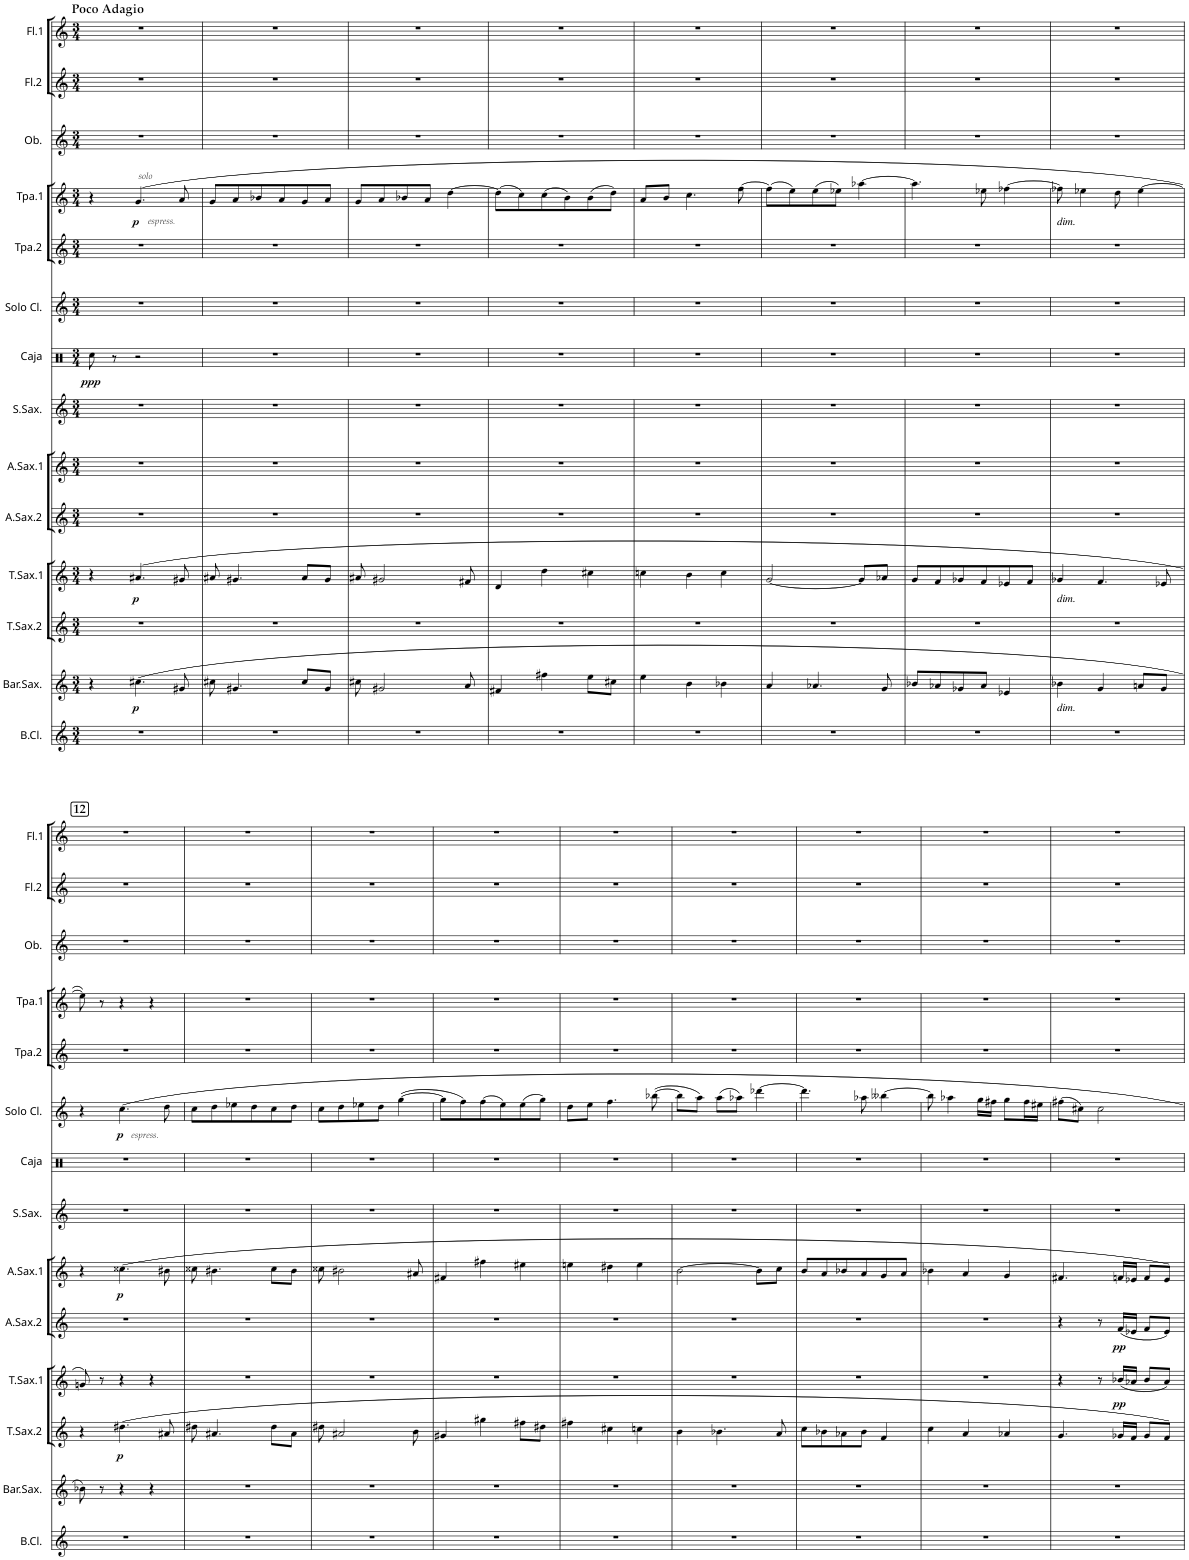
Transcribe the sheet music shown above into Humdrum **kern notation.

**kern	**kern	**dynam	**kern	**dynam	**kern	**dynam	**kern	**dynam	**kern	**dynam	**kern	**kern	**dynam	**kern	**dynam	**kern	**kern	**dynam	**kern	**kern	**kern
*part14	*part13	*part13	*part12	*part12	*part11	*part11	*part10	*part10	*part9	*part9	*part8	*part7	*part7	*part6	*part6	*part5	*part4	*part4	*part3	*part2	*part1
*staff14	*staff13	*staff13	*staff12	*staff12	*staff11	*staff11	*staff10	*staff10	*staff9	*staff9	*staff8	*staff7	*staff7	*staff6	*staff6	*staff5	*staff4	*staff4	*staff3	*staff2	*staff1
*I"B.Cl.	*I"Bar.Sax.	*	*I"T.Sax.2	*	*I"T.Sax.1	*	*I"A.Sax.2	*	*I"A.Sax.1	*	*I"S.Sax.	*I"Caja	*	*I"Solo Cl.	*	*I"Tpa.2	*I"Tpa.1	*	*I"Ob.	*I"Fl.2	*I"Fl.1
*I'B.Cl.	*I'Bar.Sax.	*	*I'T.Sax.2	*	*I'T.Sax.1	*	*I'A.Sax.2	*	*I'A.Sax.1	*	*I'S.Sax.	*I'Caja	*	*I'Solo Cl.	*	*I'Tpa.2	*I'Tpa.1	*	*I'Ob.	*I'Fl.2	*I'Fl.1
*clefG2	*clefG2	*	*clefG2	*	*clefG2	*	*clefG2	*	*clefG2	*	*clefG2	*clefX	*	*clefG2	*	*clefG2	*clefG2	*	*clefG2	*clefG2	*clefG2
*Trd8c14	*Trd12c21	*	*Trd8c14	*	*Trd8c14	*	*Trd5c9	*	*Trd5c9	*	*Trd1c2	*	*	*Trd2c3	*	*Trd4c7	*Trd4c7	*	*	*	*
*k[]	*k[]	*	*k[]	*	*k[]	*	*k[]	*	*k[]	*	*k[]	*k[]	*	*k[]	*	*k[]	*k[]	*	*k[]	*k[]	*k[]
*M3/4	*M3/4	*	*M3/4	*	*M3/4	*	*M3/4	*	*M3/4	*	*M3/4	*M3/4	*	*M3/4	*	*M3/4	*M3/4	*	*M3/4	*M3/4	*M3/4
=1	=1	=1	=1	=1	=1	=1	=1	=1	=1	=1	=1	=1	=1	=1	=1	=1	=1	=1	=1	=1	=1
!	!	!	!	!	!	!	!	!	!	!	!	!	!	!	!	!	!	!	!	!	!LO:TX:a:B:t=Poco Adagio
!	!	!	!	!	!	!	!	!	!	!	!	!	!LO:DY:b	!	!	!	!	!	!	!	!
2.r	4r	.	2.r	.	4r	.	2.r	.	2.r	.	2.r	8Rcc\	ppp	2.r	.	2.r	4r	.	2.r	2.r	2.r
.	.	.	.	.	.	.	.	.	.	.	.	8r	.	.	.	.	.	.	.	.	.
!	!	!	!	!	!	!	!	!	!	!	!	!	!	!	!	!	!LO:TX:b:i:t=espress.	!	!	!	!
!	!	!	!	!	!	!	!	!	!	!	!	!	!	!	!	!	!LO:TX:a:i:t=solo	!	!	!	!
!	!	!LO:DY:b	!	!	!	!LO:DY:b	!	!	!	!	!	!	!	!	!	!	!	!LO:DY:b	!	!	!
.	(4.cc#X\	p	.	.	(4.a#X/	p	.	.	.	.	.	2r	.	.	.	.	(4.g/	p	.	.	.
.	8g#X/	.	.	.	8g#X/	.	.	.	.	.	.	.	.	.	.	.	8a/	.	.	.	.
=2	=2	=2	=2	=2	=2	=2	=2	=2	=2	=2	=2	=2	=2	=2	=2	=2	=2	=2	=2	=2	=2
2.r	8cc#X\	.	2.r	.	8a#X/	.	2.r	.	2.r	.	2.r	2.r	.	2.r	.	2.r	8g/L	.	2.r	2.r	2.r
.	4.g#X/	.	.	.	4.g#X/	.	.	.	.	.	.	.	.	.	.	.	8a/	.	.	.	.
.	.	.	.	.	.	.	.	.	.	.	.	.	.	.	.	.	8b-X/	.	.	.	.
.	.	.	.	.	.	.	.	.	.	.	.	.	.	.	.	.	8a/	.	.	.	.
.	8cc#/L	.	.	.	8a#/L	.	.	.	.	.	.	.	.	.	.	.	8g/	.	.	.	.
.	8g#/J	.	.	.	8g#/J	.	.	.	.	.	.	.	.	.	.	.	8a/J	.	.	.	.
=3	=3	=3	=3	=3	=3	=3	=3	=3	=3	=3	=3	=3	=3	=3	=3	=3	=3	=3	=3	=3	=3
2.r	8cc#X\	.	2.r	.	8a#X/	.	2.r	.	2.r	.	2.r	2.r	.	2.r	.	2.r	8g/L	.	2.r	2.r	2.r
.	2g#X/	.	.	.	2g#X/	.	.	.	.	.	.	.	.	.	.	.	8a/	.	.	.	.
.	.	.	.	.	.	.	.	.	.	.	.	.	.	.	.	.	8b-X/	.	.	.	.
.	.	.	.	.	.	.	.	.	.	.	.	.	.	.	.	.	8a/J	.	.	.	.
.	.	.	.	.	.	.	.	.	.	.	.	.	.	.	.	.	[4dd\	.	.	.	.
.	8a/	.	.	.	8f#X/	.	.	.	.	.	.	.	.	.	.	.	.	.	.	.	.
=4	=4	=4	=4	=4	=4	=4	=4	=4	=4	=4	=4	=4	=4	=4	=4	=4	=4	=4	=4	=4	=4
2.r	4f#X/	.	2.r	.	4d/	.	2.r	.	2.r	.	2.r	2.r	.	2.r	.	2.r	(8dd\L]	.	2.r	2.r	2.r
.	.	.	.	.	.	.	.	.	.	.	.	.	.	.	.	.	8cc\)	.	.	.	.
.	4ff#X\	.	.	.	4dd\	.	.	.	.	.	.	.	.	.	.	.	(8cc\	.	.	.	.
.	.	.	.	.	.	.	.	.	.	.	.	.	.	.	.	.	8b\)	.	.	.	.
.	8ee\L	.	.	.	4cc#X\	.	.	.	.	.	.	.	.	.	.	.	(8b\	.	.	.	.
.	8cc#X\J	.	.	.	.	.	.	.	.	.	.	.	.	.	.	.	8dd\J)	.	.	.	.
=5	=5	=5	=5	=5	=5	=5	=5	=5	=5	=5	=5	=5	=5	=5	=5	=5	=5	=5	=5	=5	=5
2.r	4ee\	.	2.r	.	4ccn\	.	2.r	.	2.r	.	2.r	2.r	.	2.r	.	2.r	8a/L	.	2.r	2.r	2.r
.	.	.	.	.	.	.	.	.	.	.	.	.	.	.	.	.	8b/J	.	.	.	.
.	4b\	.	.	.	4b\	.	.	.	.	.	.	.	.	.	.	.	4.cc\	.	.	.	.
.	4b-X\	.	.	.	4cc\	.	.	.	.	.	.	.	.	.	.	.	.	.	.	.	.
.	.	.	.	.	.	.	.	.	.	.	.	.	.	.	.	.	[8ff\	.	.	.	.
=6	=6	=6	=6	=6	=6	=6	=6	=6	=6	=6	=6	=6	=6	=6	=6	=6	=6	=6	=6	=6	=6
2.r	4a/	.	2.r	.	[2g/	.	2.r	.	2.r	.	2.r	2.r	.	2.r	.	2.r	(8ff\L]	.	2.r	2.r	2.r
.	.	.	.	.	.	.	.	.	.	.	.	.	.	.	.	.	8ee\)	.	.	.	.
.	4.a-X/	.	.	.	.	.	.	.	.	.	.	.	.	.	.	.	(8ee\	.	.	.	.
.	.	.	.	.	.	.	.	.	.	.	.	.	.	.	.	.	8ee-X\J)	.	.	.	.
.	.	.	.	.	8g/L]	.	.	.	.	.	.	.	.	.	.	.	[4aa-X\	.	.	.	.
.	8g/	.	.	.	8a-X/J	.	.	.	.	.	.	.	.	.	.	.	.	.	.	.	.
=7	=7	=7	=7	=7	=7	=7	=7	=7	=7	=7	=7	=7	=7	=7	=7	=7	=7	=7	=7	=7	=7
2.r	8b-X/L	.	2.r	.	8g/L	.	2.r	.	2.r	.	2.r	2.r	.	2.r	.	2.r	4.aa-\]	.	2.r	2.r	2.r
.	8a-X/	.	.	.	8f/	.	.	.	.	.	.	.	.	.	.	.	.	.	.	.	.
.	8g-X/	.	.	.	8g-X/	.	.	.	.	.	.	.	.	.	.	.	.	.	.	.	.
.	8a-/J	.	.	.	8f/	.	.	.	.	.	.	.	.	.	.	.	8ee-X\	.	.	.	.
.	4e-X/	.	.	.	8e-X/	.	.	.	.	.	.	.	.	.	.	.	[4ff-X\	.	.	.	.
.	.	.	.	.	8f/J	.	.	.	.	.	.	.	.	.	.	.	.	.	.	.	.
=8	=8	=8	=8	=8	=8	=8	=8	=8	=8	=8	=8	=8	=8	=8	=8	=8	=8	=8	=8	=8	=8
!	!	!	!	!	!	!	!	!	!	!	!	!	!	!	!	!	!LO:TX:b:i:t=dim.	!	!	!	!
!	!	!	!	!	!LO:TX:b:i:t=dim.	!	!	!	!	!	!	!	!	!	!	!	!	!	!	!	!
!	!LO:TX:b:i:t=dim.	!	!	!	!	!	!	!	!	!	!	!	!	!	!	!	!	!	!	!	!
2.r	4b-X\	.	2.r	.	4g-X/	.	2.r	.	2.r	.	2.r	2.r	.	2.r	.	2.r	8ff-X\]	.	2.r	2.r	2.r
.	.	.	.	.	.	.	.	.	.	.	.	.	.	.	.	.	4ee-X\	.	.	.	.
.	4g/	.	.	.	4.f/	.	.	.	.	.	.	.	.	.	.	.	.	.	.	.	.
.	.	.	.	.	.	.	.	.	.	.	.	.	.	.	.	.	8dd\	.	.	.	.
.	8an/L	.	.	.	.	.	.	.	.	.	.	.	.	.	.	.	[4ee-\	.	.	.	.
.	8g/J	.	.	.	8e-X/	.	.	.	.	.	.	.	.	.	.	.	.	.	.	.	.
!!LO:LB:g=z
!!LO:REH:place=s1:a:B:cj:fs=14:t=12
=9	=9	=9	=9	=9	=9	=9	=9	=9	=9	=9	=9	=9	=9	=9	=9	=9	=9	=9	=9	=9	=9
2.r	8b-X\)	.	4r	.	8gn/)	.	2.r	.	4r	.	2.r	2.r	.	4r	.	2.r	8ee-\])	.	2.r	2.r	2.r
.	8r	.	.	.	8r	.	.	.	.	.	.	.	.	.	.	.	8r	.	.	.	.
!	!	!	!	!	!	!	!	!	!	!	!	!	!	!LO:TX:b:i:t=espress.	!	!	!	!	!	!	!
!	!	!	!	!LO:DY:b	!	!	!	!	!	!LO:DY:b	!	!	!	!	!LO:DY:b	!	!	!	!	!	!
.	4r	.	(4.dd#X\	p	4r	.	.	.	(4.cc##X\	p	.	.	.	4.cc\	p	.	4r	.	.	.	.
.	4r	.	.	.	4r	.	.	.	.	.	.	.	.	.	.	.	4r	.	.	.	.
.	.	.	8a#X/	.	.	.	.	.	8b#X\	.	.	.	.	8dd\	.	.	.	.	.	.	.
=10	=10	=10	=10	=10	=10	=10	=10	=10	=10	=10	=10	=10	=10	=10	=10	=10	=10	=10	=10	=10	=10
2.r	2.r	.	8dd#X\	.	2.r	.	2.r	.	8cc##X\	.	2.r	2.r	.	8cc\L	.	2.r	2.r	.	2.r	2.r	2.r
.	.	.	4.a#X/	.	.	.	.	.	4.b#X\	.	.	.	.	8dd\	.	.	.	.	.	.	.
.	.	.	.	.	.	.	.	.	.	.	.	.	.	8ee-X\	.	.	.	.	.	.	.
.	.	.	.	.	.	.	.	.	.	.	.	.	.	8dd\	.	.	.	.	.	.	.
.	.	.	8dd#\L	.	.	.	.	.	8cc##\L	.	.	.	.	8cc\	.	.	.	.	.	.	.
.	.	.	8a#\J	.	.	.	.	.	8b#\J	.	.	.	.	8dd\J	.	.	.	.	.	.	.
=11	=11	=11	=11	=11	=11	=11	=11	=11	=11	=11	=11	=11	=11	=11	=11	=11	=11	=11	=11	=11	=11
2.r	2.r	.	8dd#X\	.	2.r	.	2.r	.	8cc##X\	.	2.r	2.r	.	8cc\L	.	2.r	2.r	.	2.r	2.r	2.r
.	.	.	2a#X/	.	.	.	.	.	2b#X\	.	.	.	.	8dd\	.	.	.	.	.	.	.
.	.	.	.	.	.	.	.	.	.	.	.	.	.	8ee-X\	.	.	.	.	.	.	.
.	.	.	.	.	.	.	.	.	.	.	.	.	.	8dd\J	.	.	.	.	.	.	.
.	.	.	.	.	.	.	.	.	.	.	.	.	.	([4gg\	.	.	.	.	.	.	.
.	.	.	8b\	.	.	.	.	.	8a#X/	.	.	.	.	.	.	.	.	.	.	.	.
=12	=12	=12	=12	=12	=12	=12	=12	=12	=12	=12	=12	=12	=12	=12	=12	=12	=12	=12	=12	=12	=12
2.r	2.r	.	4g#X/	.	2.r	.	2.r	.	4f#X/	.	2.r	2.r	.	8gg\L]	.	2.r	2.r	.	2.r	2.r	2.r
.	.	.	.	.	.	.	.	.	.	.	.	.	.	8ff\)	.	.	.	.	.	.	.
.	.	.	4gg#X\	.	.	.	.	.	4ff#X\	.	.	.	.	(8ff\	.	.	.	.	.	.	.
.	.	.	.	.	.	.	.	.	.	.	.	.	.	8ee\)	.	.	.	.	.	.	.
.	.	.	8ff#X\L	.	.	.	.	.	4ee#X\	.	.	.	.	(8ee\	.	.	.	.	.	.	.
.	.	.	8dd#X\J	.	.	.	.	.	.	.	.	.	.	8gg\J)	.	.	.	.	.	.	.
=13	=13	=13	=13	=13	=13	=13	=13	=13	=13	=13	=13	=13	=13	=13	=13	=13	=13	=13	=13	=13	=13
2.r	2.r	.	4ff#X\	.	2.r	.	2.r	.	4een\	.	2.r	2.r	.	8dd\L	.	2.r	2.r	.	2.r	2.r	2.r
.	.	.	.	.	.	.	.	.	.	.	.	.	.	8ee\J	.	.	.	.	.	.	.
.	.	.	4cc#X\	.	.	.	.	.	4dd#X\	.	.	.	.	4.ff\	.	.	.	.	.	.	.
.	.	.	4ccn\	.	.	.	.	.	4ee\	.	.	.	.	.	.	.	.	.	.	.	.
.	.	.	.	.	.	.	.	.	.	.	.	.	.	([8bb-X\	.	.	.	.	.	.	.
=14	=14	=14	=14	=14	=14	=14	=14	=14	=14	=14	=14	=14	=14	=14	=14	=14	=14	=14	=14	=14	=14
2.r	2.r	.	4b\	.	2.r	.	2.r	.	[2b\	.	2.r	2.r	.	8bb-\L]	.	2.r	2.r	.	2.r	2.r	2.r
.	.	.	.	.	.	.	.	.	.	.	.	.	.	8aa\J)	.	.	.	.	.	.	.
.	.	.	4.b-X\	.	.	.	.	.	.	.	.	.	.	(8aa\L	.	.	.	.	.	.	.
.	.	.	.	.	.	.	.	.	.	.	.	.	.	8aa-X\J)	.	.	.	.	.	.	.
.	.	.	.	.	.	.	.	.	8b\L]	.	.	.	.	[4ddd-X\	.	.	.	.	.	.	.
.	.	.	8a/	.	.	.	.	.	8cc\J	.	.	.	.	.	.	.	.	.	.	.	.
=15	=15	=15	=15	=15	=15	=15	=15	=15	=15	=15	=15	=15	=15	=15	=15	=15	=15	=15	=15	=15	=15
2.r	2.r	.	8cc\L	.	2.r	.	2.r	.	8b/L	.	2.r	2.r	.	4.ddd-\]	.	2.r	2.r	.	2.r	2.r	2.r
.	.	.	8b-X\	.	.	.	.	.	8a/	.	.	.	.	.	.	.	.	.	.	.	.
.	.	.	8a-X\	.	.	.	.	.	8b-X/	.	.	.	.	.	.	.	.	.	.	.	.
.	.	.	8b-\J	.	.	.	.	.	8a/	.	.	.	.	8aa-X\	.	.	.	.	.	.	.
.	.	.	4f/	.	.	.	.	.	8g/	.	.	.	.	[4bb--X\	.	.	.	.	.	.	.
.	.	.	.	.	.	.	.	.	8a/J	.	.	.	.	.	.	.	.	.	.	.	.
=16	=16	=16	=16	=16	=16	=16	=16	=16	=16	=16	=16	=16	=16	=16	=16	=16	=16	=16	=16	=16	=16
2.r	2.r	.	4cc\	.	2.r	.	2.r	.	4b-X\	.	2.r	2.r	.	8bb--\]	.	2.r	2.r	.	2.r	2.r	2.r
.	.	.	.	.	.	.	.	.	.	.	.	.	.	4aa-X\	.	.	.	.	.	.	.
.	.	.	4a/	.	.	.	.	.	4a/	.	.	.	.	.	.	.	.	.	.	.	.
.	.	.	.	.	.	.	.	.	.	.	.	.	.	16gg\LL	.	.	.	.	.	.	.
.	.	.	.	.	.	.	.	.	.	.	.	.	.	16ff#X\JJ	.	.	.	.	.	.	.
.	.	.	4a-X/	.	.	.	.	.	4g/	.	.	.	.	8gg\L	.	.	.	.	.	.	.
.	.	.	.	.	.	.	.	.	.	.	.	.	.	16ff#\L	.	.	.	.	.	.	.
.	.	.	.	.	.	.	.	.	.	.	.	.	.	16ee#X\JJ	.	.	.	.	.	.	.
=17	=17	=17	=17	=17	=17	=17	=17	=17	=17	=17	=17	=17	=17	=17	=17	=17	=17	=17	=17	=17	=17
2.r	2.r	.	4.g/	.	4r	.	4r	.	4.f#X/	.	2.r	2.r	.	(8ff#X\L	.	2.r	2.r	.	2.r	2.r	2.r
.	.	.	.	.	.	.	.	.	.	.	.	.	.	8cc#X\J)	.	.	.	.	.	.	.
.	.	.	.	.	8r	.	8r	.	.	.	.	.	.	2cc#\	.	.	.	.	.	.	.
!	!	!	!	!	!	!LO:DY:b	!	!LO:DY:b	!	!	!	!	!	!	!	!	!	!	!	!	!
.	.	.	16g-X/LL	.	(16b-X/LL	pp	(16f/LL	pp	16fn/LL	.	.	.	.	.	.	.	.	.	.	.	.
.	.	.	16f/JJ	.	16a-X/JJ	.	16e-X/JJ	.	16e-X/JJ	.	.	.	.	.	.	.	.	.	.	.	.
.	.	.	8g-/L	.	8b-/L	.	8f/L	.	8f/L	.	.	.	.	.	.	.	.	.	.	.	.
.	.	.	8f/J)	.	8a-/J)	.	8e-/J)	.	8e-/J)	.	.	.	.	.	.	.	.	.	.	.	.
=	=	=	=	=	=	=	=	=	=	=	=	=	=	=	=	=	=	=	=	=	=
*-	*-	*-	*-	*-	*-	*-	*-	*-	*-	*-	*-	*-	*-	*-	*-	*-	*-	*-	*-	*-	*-
